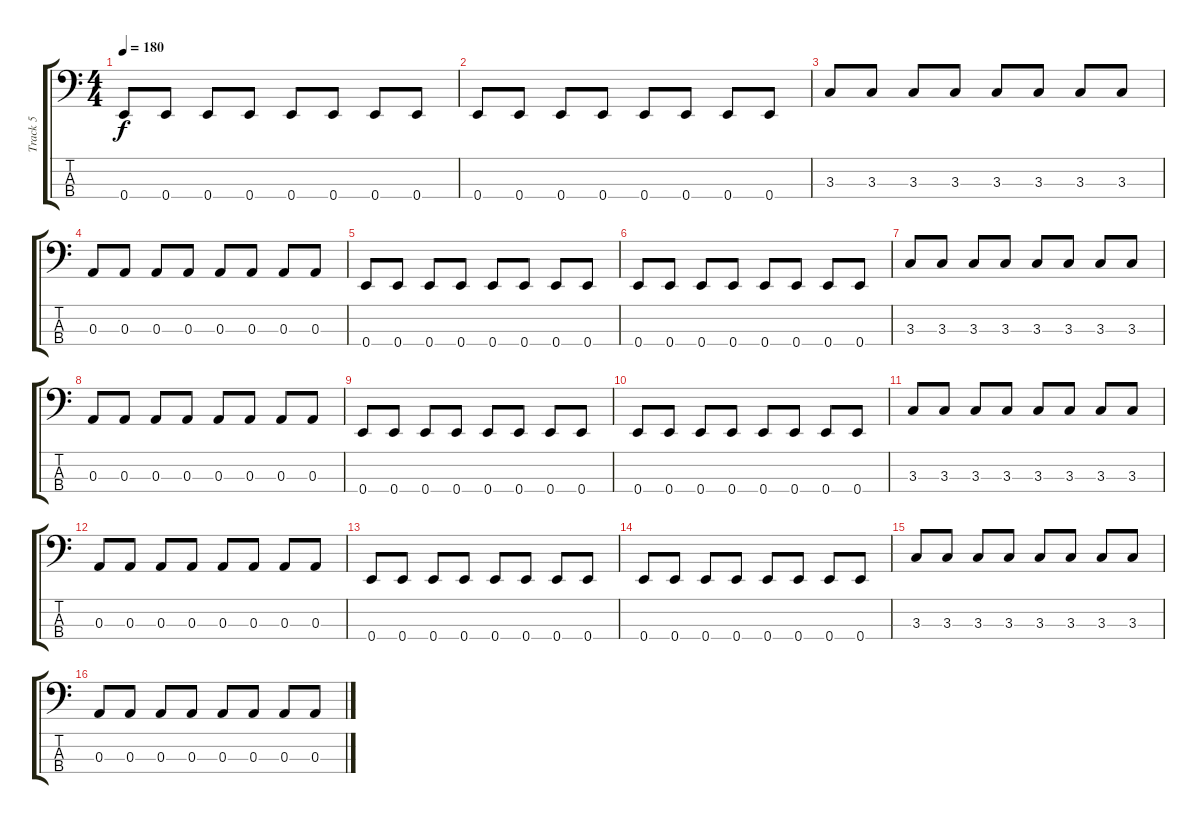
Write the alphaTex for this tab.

\track ("Track 5" "Track 5") {instrument electricbassfinger}
\staff {score tabs}
\tuning (G2 D2 A1 E1) {hide}
\ts (4 4)
\tempo 180
\clef f4
\ks c
0.4.8{dy f} 0.4.8 0.4.8 0.4.8 0.4.8 0.4.8 0.4.8 0.4.8 |
0.4.8 0.4.8 0.4.8 0.4.8 0.4.8 0.4.8 0.4.8 0.4.8 |
3.3.8 3.3.8 3.3.8 3.3.8 3.3.8 3.3.8 3.3.8 3.3.8 |
0.3.8 0.3.8 0.3.8 0.3.8 0.3.8 0.3.8 0.3.8 0.3.8 |
0.4.8 0.4.8 0.4.8 0.4.8 0.4.8 0.4.8 0.4.8 0.4.8 |
0.4.8 0.4.8 0.4.8 0.4.8 0.4.8 0.4.8 0.4.8 0.4.8 |
3.3.8 3.3.8 3.3.8 3.3.8 3.3.8 3.3.8 3.3.8 3.3.8 |
0.3.8 0.3.8 0.3.8 0.3.8 0.3.8 0.3.8 0.3.8 0.3.8 |
0.4.8 0.4.8 0.4.8 0.4.8 0.4.8 0.4.8 0.4.8 0.4.8 |
0.4.8 0.4.8 0.4.8 0.4.8 0.4.8 0.4.8 0.4.8 0.4.8 |
3.3.8 3.3.8 3.3.8 3.3.8 3.3.8 3.3.8 3.3.8 3.3.8 |
0.3.8 0.3.8 0.3.8 0.3.8 0.3.8 0.3.8 0.3.8 0.3.8 |
0.4.8 0.4.8 0.4.8 0.4.8 0.4.8 0.4.8 0.4.8 0.4.8 |
0.4.8 0.4.8 0.4.8 0.4.8 0.4.8 0.4.8 0.4.8 0.4.8 |
3.3.8 3.3.8 3.3.8 3.3.8 3.3.8 3.3.8 3.3.8 3.3.8 |
0.3.8 0.3.8 0.3.8 0.3.8 0.3.8 0.3.8 0.3.8 0.3.8
